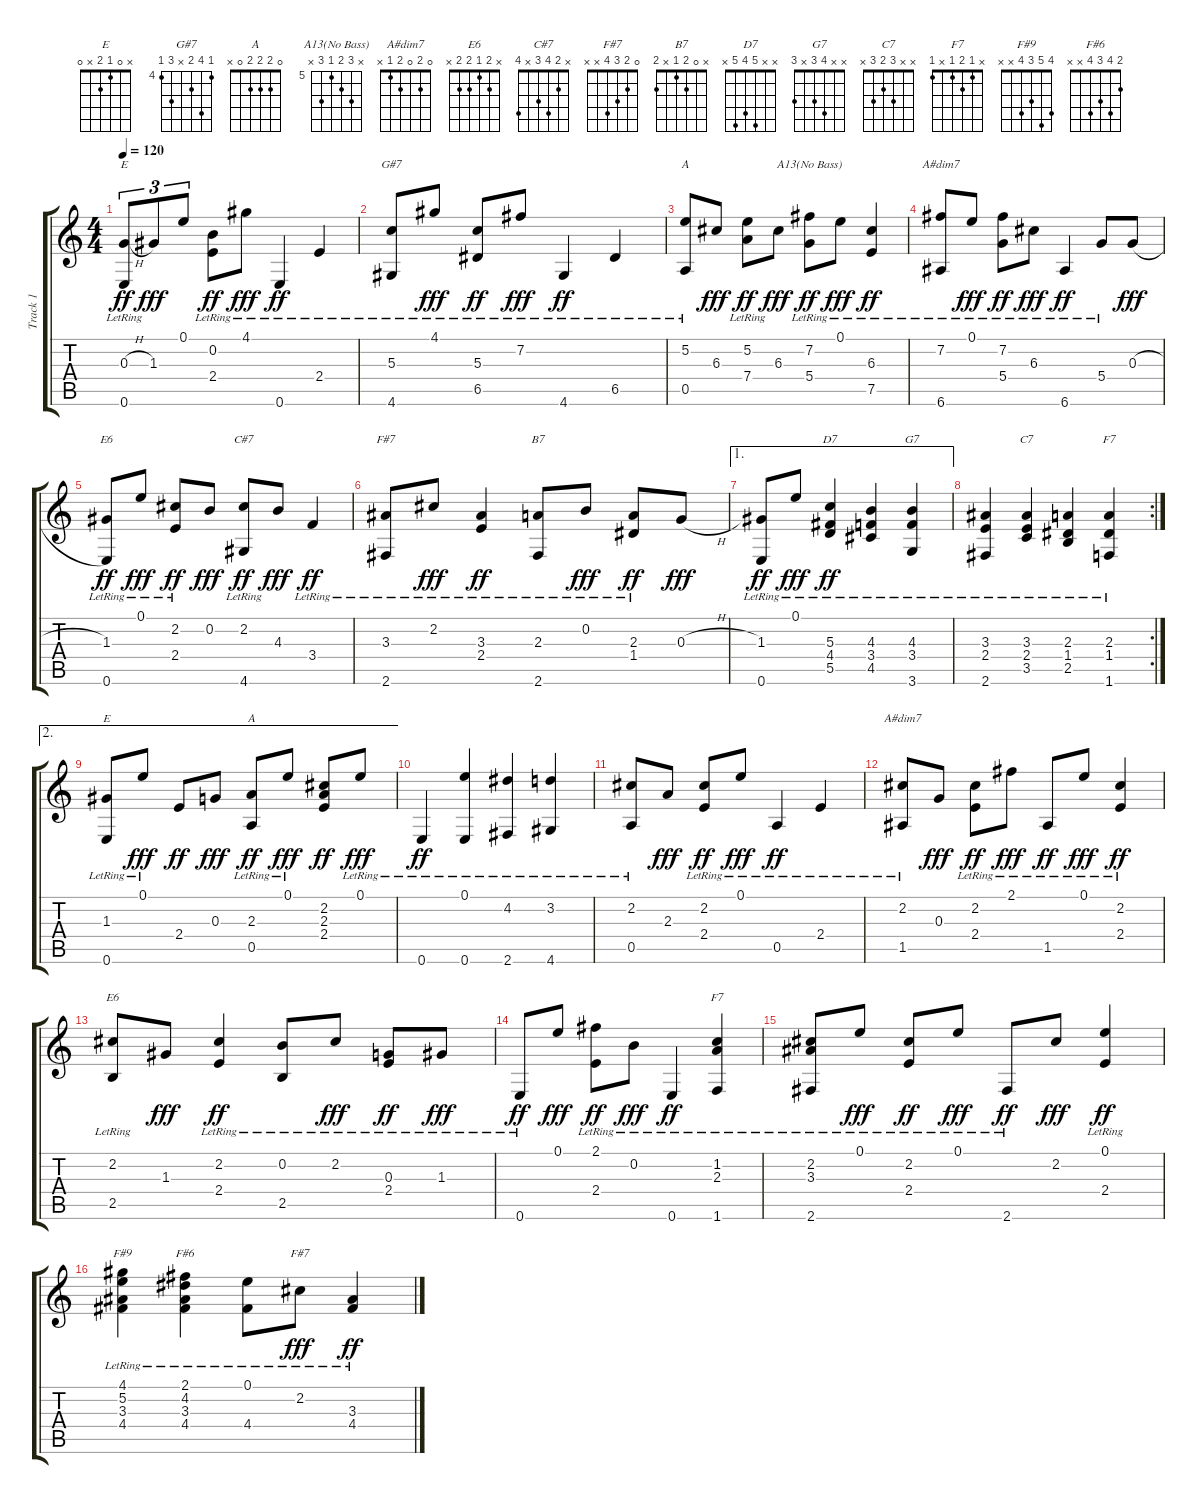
\track ("Track 1" "Track 1") {instrument acousticguitarsteel}
\staff {score tabs}
\tuning (E4 B3 G3 D3 A2 E2) {hide}
\chord ("E" 0 0 1 2 x 0)
\chord ("G#7" 4 7 5 x 6 4) {firstfret 4}
\chord ("A" x 5 6 7 0 x) {firstfret 5}
\chord ("A13(No Bass)" x 7 6 5 7 x) {firstfret 5}
\chord ("A#dim7" x 7 6 5 x 6) {firstfret 5}
\chord ("E6" 0 2 1 2 x 0)
\chord ("C#7" x 2 4 3 x 4)
\chord ("F#7" x 2 3 2 x 2)
\chord ("B7" x 0 2 1 x 2)
\chord ("D7" x x 5 4 5 x)
\chord ("G7" x x 4 3 x 3)
\chord ("C7" x x 3 2 3 x)
\chord ("F7" x x 2 1 x 1)
\chord ("E" x 0 1 2 x 0)
\chord ("A" 0 2 2 2 0 x)
\chord ("A#dim7" 0 2 0 2 1 x)
\chord ("E6" x 2 1 2 2 x)
\chord ("F7" x 1 2 1 x 1)
\chord ("F#9" 4 5 3 4 x x)
\chord ("F#6" 2 4 3 4 x x)
\chord ("F#7" 0 2 3 4 x x)
\ts (4 4)
\tempo 120
\clef g2
\ks c
(0.3{h} 0.6{lr}).8{tu (3 2) ch "E" dy ff instrument acousticguitarsteel} 1.3.8{tu (3 2) dy fff} 0.1.8{tu (3 2)} (0.2{lr} 2.4{lr}).8{dy ff} 4.1{lr}.8{dy fff} 0.6{lr}.4{dy ff} 2.4{lr}.4 |
(5.3 4.6{lr}).8{ch "G#7"} 4.1{lr}.8{dy fff} (5.3 6.5{lr}).8{dy ff} 7.2{lr}.8{dy fff} 4.6{lr}.4{dy ff} 6.5{lr}.4 |
(5.2 0.5{lr}).8{ch "A"} 6.3.8{dy fff} (5.2 7.4{lr}).8{dy ff} 6.3.8{dy fff} (7.2 5.4{lr}).8{ch "A13(No Bass)" dy ff} 0.1{lr}.8{dy fff} (6.3 7.5{lr}).4{dy ff} |
(7.2 6.6{lr}).8{ch "A#dim7"} 0.1{lr}.8{dy fff} (7.2 5.4{lr}).8{dy ff} 6.3{lr}.8{dy fff} 6.6{lr}.4{dy ff} 5.4{lr}.8 0.3{h}.8{dy fff} |
(1.3 0.6{lr}).8{ch "E6" dy ff} 0.1{lr}.8{dy fff} (2.2 2.4{lr}).8{dy ff} 0.2.8{dy fff} (2.2 4.6{lr}).8{ch "C#7" dy ff} 4.3.8{dy fff} 3.4{lr}.4{dy ff} |
(3.3 2.6{lr}).8{ch "F#7"} 2.2{lr}.8{dy fff} (3.3 2.4{lr}).4{dy ff} (2.3 2.6{lr}).8{ch "B7"} 0.2{lr}.8{dy fff} (2.3 1.4{lr}).8{dy ff} 0.3{h}.8{dy fff} |
\ae 1
(1.3 0.6{lr}).8{dy ff} 0.1{lr}.8{dy fff} (5.3{lr} 4.4 5.5{lr}).4{ch "D7" dy ff} (4.3{lr} 3.4 4.5{lr}).4 (4.3{lr} 3.4 3.6{lr}).4{ch "G7"} |
\rc 2
(3.3{lr} 2.4 2.6{lr}).4 (3.3{lr} 2.4 3.5).4{ch "C7"} (2.3{lr} 1.4 2.5).4 (2.3{lr} 1.4 1.6{lr}).4{ch "F7"} |
\ae 2
(1.3 0.6{lr}).8{ch "E"} 0.1{lr}.8{dy fff} 2.4.8{dy ff} 0.3.8{dy fff} (2.3 0.5{lr}).8{ch "A" dy ff} 0.1{lr}.8{dy fff} (2.2 2.3 2.4).8{dy ff} 0.1{lr}.8{dy fff} |
0.6{lr}.4{dy ff} (0.1{lr} 0.6{lr}).4 (4.2{lr} 2.6{lr}).4 (3.2{lr} 4.6{lr}).4 |
(2.2{lr} 0.5{lr}).8 2.3.8{dy fff} (2.2 2.4{lr}).8{dy ff} 0.1{lr}.8{dy fff} 0.5{lr}.4{dy ff} 2.4{lr}.4 |
(2.2{lr} 1.5{lr}).8{ch "A#dim7"} 0.3.8{dy fff} (2.2 2.4{lr}).8{dy ff} 2.1{lr}.8{dy fff} 1.5{lr}.8{dy ff} 0.1{lr}.8{dy fff} (2.2{lr} 2.4{lr}).4{dy ff} |
(2.2 2.5{lr}).8{ch "E6"} 1.3.8{dy fff} (2.2{lr} 2.4{lr}).4{dy ff} (0.2 2.5{lr}).8 2.2{lr}.8{dy fff} (0.3 2.4{lr}).8{dy ff} 1.3{lr}.8{dy fff} |
0.6{lr}.8{dy ff} 0.1.8{dy fff} (2.1{lr} 2.4{lr}).8{dy ff} 0.2{lr}.8{dy fff} 0.6{lr}.4{dy ff} (1.2{lr} 2.3 1.6{lr}).4{ch "F7"} |
(2.2{lr} 3.3 2.6{lr}).8 0.1{lr}.8{dy fff} (2.2 2.4{lr}).8{dy ff} 0.1{lr}.8{dy fff} 2.6{lr}.8{dy ff} 2.2.8{dy fff} (0.1{lr} 2.4{lr}).4{dy ff} |
(4.1{lr} 5.2 3.3 4.4{lr}).4{ch "F#9"} (2.1{lr} 4.2 3.3 4.4{lr}).4{ch "F#6"} (0.1{lr} 4.4{lr}).8 2.2{lr}.8{ch "F#7" dy fff} (3.3{ss} 4.4{lr}).4{dy ff}
